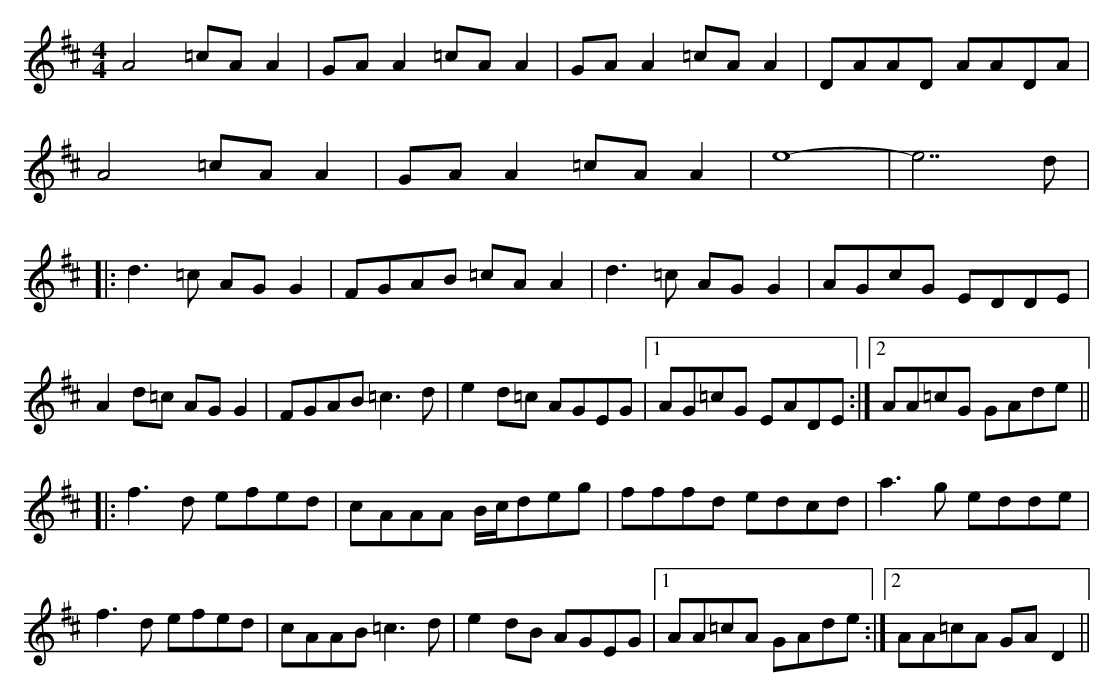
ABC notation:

X:1
M:4/4
K:D
A4=cAA2|GAA2=cAA2|GAA2=cAA2|DAAD AADA|
A4=cAA2|GAA2=cAA2|e8-|e7d|
|:d3=c AGG2|FGAB =cAA2|d3=c AGG2|AGcG EDDE|
A2d=c AGG2|FGAB =c3d|e2d=c AGEG|1 AG=cG EADE:|2 AA=cG GAde||
|:f3d efed|cAAA B/c/deg|fffd edcd|a3g edde|
f3d efed|cAAB=c3d|e2dB AGEG|1 AA=cA GAde:|2 AA=cA GAD2||
